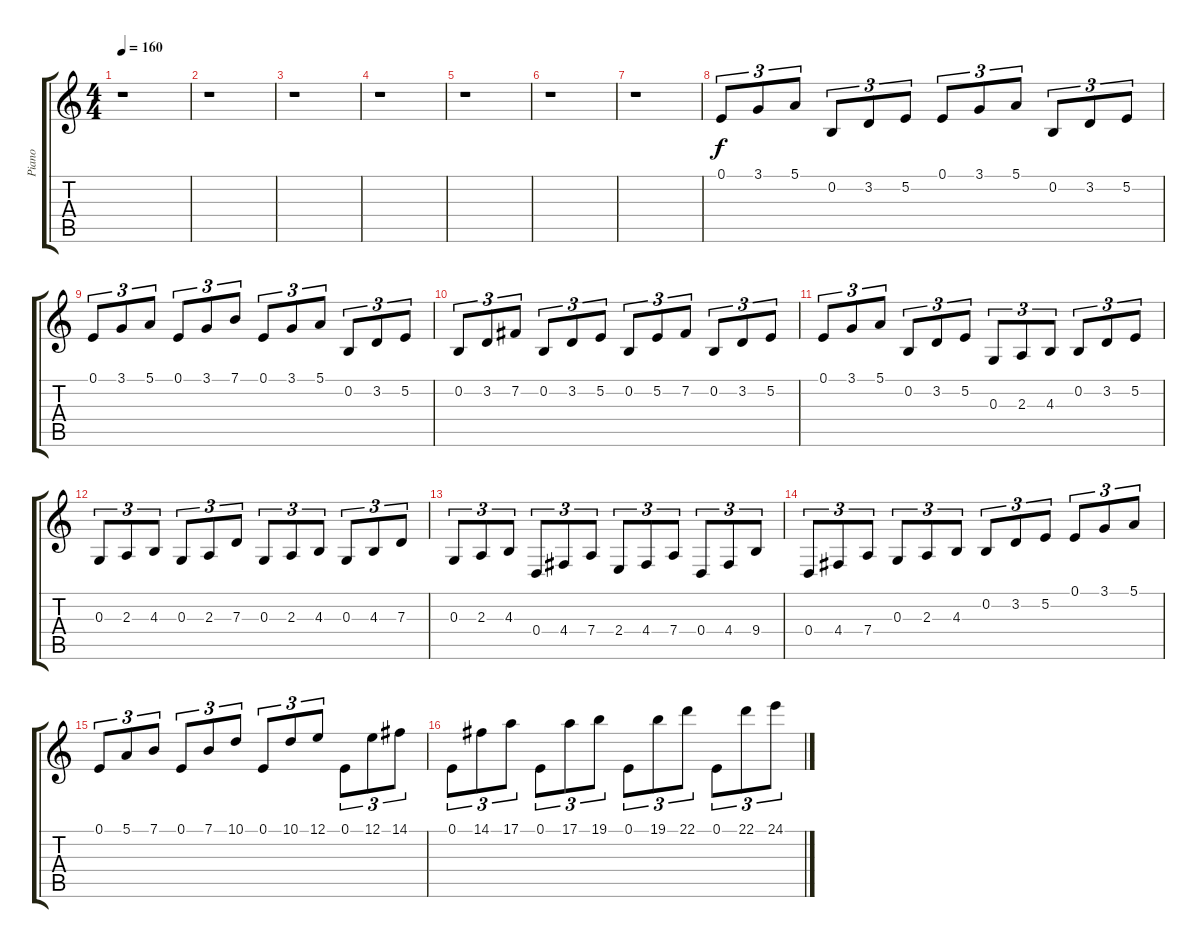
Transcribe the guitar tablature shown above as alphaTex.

\track ("Piano" "Piano") {instrument acousticgrandpiano}
\staff {score tabs}
\tuning (E4 B3 G3 D3 A2 E2) {hide}
\ts (4 4)
\tempo 160
\clef g2
\ks c
r.1{dy f} |
r.1 |
r.1 |
r.1 |
r.1 |
r.1 |
r.1 |
0.1.8{tu (3 2)} 3.1.8{tu (3 2)} 5.1.8{tu (3 2)} 0.2.8{tu (3 2)} 3.2.8{tu (3 2)} 5.2.8{tu (3 2)} 0.1.8{tu (3 2)} 3.1.8{tu (3 2)} 5.1.8{tu (3 2)} 0.2.8{tu (3 2)} 3.2.8{tu (3 2)} 5.2.8{tu (3 2)} |
0.1.8{tu (3 2)} 3.1.8{tu (3 2)} 5.1.8{tu (3 2)} 0.1.8{tu (3 2)} 3.1.8{tu (3 2)} 7.1.8{tu (3 2)} 0.1.8{tu (3 2)} 3.1.8{tu (3 2)} 5.1.8{tu (3 2)} 0.2.8{tu (3 2)} 3.2.8{tu (3 2)} 5.2.8{tu (3 2)} |
0.2.8{tu (3 2)} 3.2.8{tu (3 2)} 7.2.8{tu (3 2)} 0.2.8{tu (3 2)} 3.2.8{tu (3 2)} 5.2.8{tu (3 2)} 0.2.8{tu (3 2)} 5.2.8{tu (3 2)} 7.2.8{tu (3 2)} 0.2.8{tu (3 2)} 3.2.8{tu (3 2)} 5.2.8{tu (3 2)} |
0.1.8{tu (3 2)} 3.1.8{tu (3 2)} 5.1.8{tu (3 2)} 0.2.8{tu (3 2)} 3.2.8{tu (3 2)} 5.2.8{tu (3 2)} 0.3.8{tu (3 2)} 2.3.8{tu (3 2)} 4.3.8{tu (3 2)} 0.2.8{tu (3 2)} 3.2.8{tu (3 2)} 5.2.8{tu (3 2)} |
0.3.8{tu (3 2)} 2.3.8{tu (3 2)} 4.3.8{tu (3 2)} 0.3.8{tu (3 2)} 2.3.8{tu (3 2)} 7.3.8{tu (3 2)} 0.3.8{tu (3 2)} 2.3.8{tu (3 2)} 4.3.8{tu (3 2)} 0.3.8{tu (3 2)} 4.3.8{tu (3 2)} 7.3.8{tu (3 2)} |
0.3.8{tu (3 2)} 2.3.8{tu (3 2)} 4.3.8{tu (3 2)} 0.4.8{tu (3 2)} 4.4.8{tu (3 2)} 7.4.8{tu (3 2)} 2.4.8{tu (3 2)} 4.4.8{tu (3 2)} 7.4.8{tu (3 2)} 0.4.8{tu (3 2)} 4.4.8{tu (3 2)} 9.4.8{tu (3 2)} |
0.4.8{tu (3 2)} 4.4.8{tu (3 2)} 7.4.8{tu (3 2)} 0.3.8{tu (3 2)} 2.3.8{tu (3 2)} 4.3.8{tu (3 2)} 0.2.8{tu (3 2)} 3.2.8{tu (3 2)} 5.2.8{tu (3 2)} 0.1.8{tu (3 2)} 3.1.8{tu (3 2)} 5.1.8{tu (3 2)} |
0.1.8{tu (3 2)} 5.1.8{tu (3 2)} 7.1.8{tu (3 2)} 0.1.8{tu (3 2)} 7.1.8{tu (3 2)} 10.1.8{tu (3 2)} 0.1.8{tu (3 2)} 10.1.8{tu (3 2)} 12.1.8{tu (3 2)} 0.1.8{tu (3 2)} 12.1.8{tu (3 2)} 14.1.8{tu (3 2)} |
0.1.8{tu (3 2)} 14.1.8{tu (3 2)} 17.1.8{tu (3 2)} 0.1.8{tu (3 2)} 17.1.8{tu (3 2)} 19.1.8{tu (3 2)} 0.1.8{tu (3 2)} 19.1.8{tu (3 2)} 22.1.8{tu (3 2)} 0.1.8{tu (3 2)} 22.1.8{tu (3 2)} 24.1.8{tu (3 2)}
